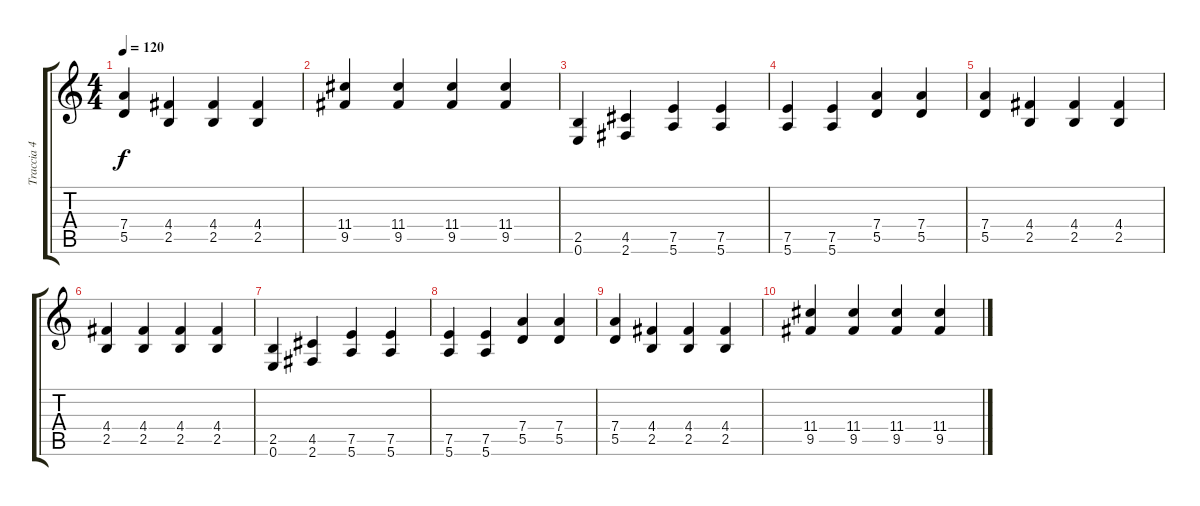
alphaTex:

\track ("Traccia 4" "Traccia 4") {instrument electricguitarmuted}
\staff {score tabs}
\tuning (E4 B3 G3 D3 A2 E2) {hide}
\ts (4 4)
\tempo 120
\clef g2
\ks c
(7.4 5.5).4{dy f} (4.4 2.5).4 (4.4 2.5).4 (4.4 2.5).4 |
(11.4 9.5).4 (11.4 9.5).4 (11.4 9.5).4 (11.4 9.5).4 |
(2.5 0.6).4 (4.5 2.6).4 (7.5 5.6).4 (7.5 5.6).4 |
(7.5 5.6).4 (7.5 5.6).4 (7.4 5.5).4 (7.4 5.5).4 |
(7.4 5.5).4 (4.4 2.5).4 (4.4 2.5).4 (4.4 2.5).4 |
(4.4 2.5).4 (4.4 2.5).4 (4.4 2.5).4 (4.4 2.5).4 |
(2.5 0.6).4 (4.5 2.6).4 (7.5 5.6).4 (7.5 5.6).4 |
(7.5 5.6).4 (7.5 5.6).4 (7.4 5.5).4 (7.4 5.5).4 |
(7.4 5.5).4 (4.4 2.5).4 (4.4 2.5).4 (4.4 2.5).4 |
(11.4 9.5).4 (11.4 9.5).4 (11.4 9.5).4 (11.4 9.5).4
